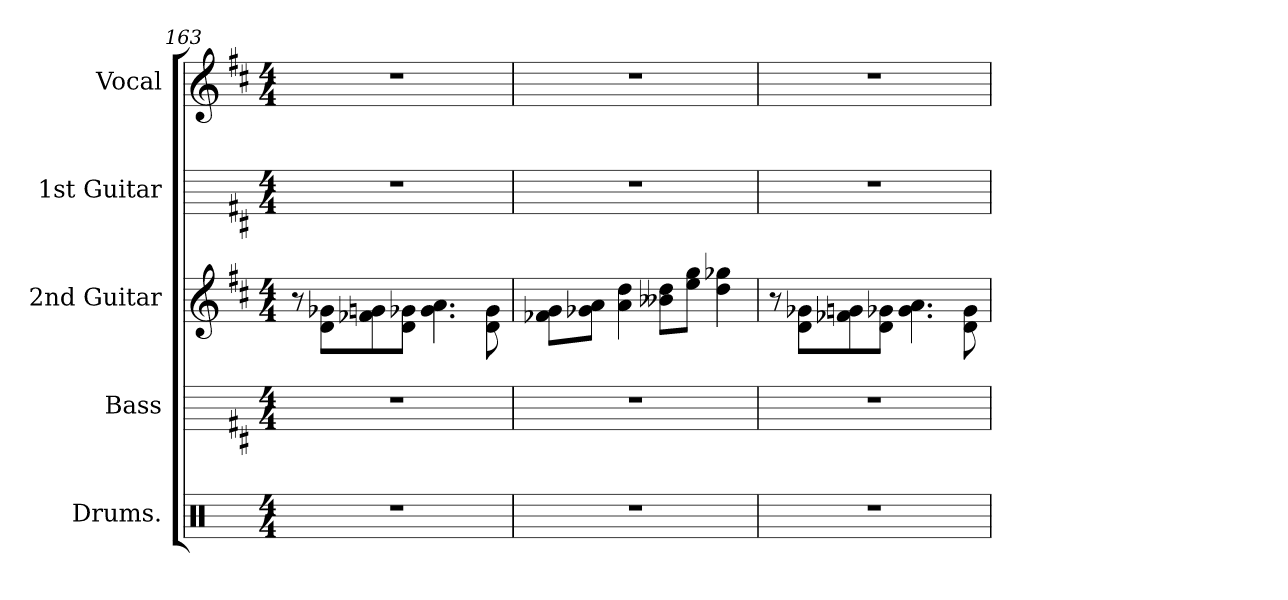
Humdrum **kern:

**kern	**kern	**kern	**kern	**kern
*part5	*part4	*part3	*part2	*part1
*staff5	*staff4	*staff3	*staff2	*staff1
*I"Drums.	*I"Bass	*I"2nd Guitar	*I"1st Guitar	*I"Vocal
*I'Drs.	*I'Ba.	*I'Gt.2	*I'Gt.1	*I'Vo.
*clefX	*	*	*	*clefG2
*	*ITrd7c12	*	*	*
*k[]	*k[f#c#]	*k[f#c#]	*k[f#c#]	*k[f#c#]
*M4/4	*M4/4	*M4/4	*M4/4	*M4/4
=163	=163	=163	=163	=163
1r	1r	8r	1r	1r
.	.	8d\ 8g-\L	.	.
.	.	8f-\ 8g\	.	.
.	.	8d\ 8g-\J	.	.
.	.	4.g-\ 4.a\	.	.
.	.	8d\ 8g-\	.	.
=164	=164	=164	=164	=164
1r	1r	8f-\ 8g\L	1r	1r
.	.	8g-\ 8a\J	.	.
.	.	4a\ 4dd\	.	.
.	.	8b--\ 8dd\L	.	.
.	.	8ee\ 8gg\J	.	.
.	.	4dd\ 4gg-\	.	.
=165	=165	=165	=165	=165
1r	1r	8r	1r	1r
.	.	8d\ 8g-\L	.	.
.	.	8f-\ 8g\	.	.
.	.	8d\ 8g-\J	.	.
.	.	4.g-\ 4.a\	.	.
.	.	8d\ 8g-\	.	.
=	=	=	=	=
*-	*-	*-	*-	*-
